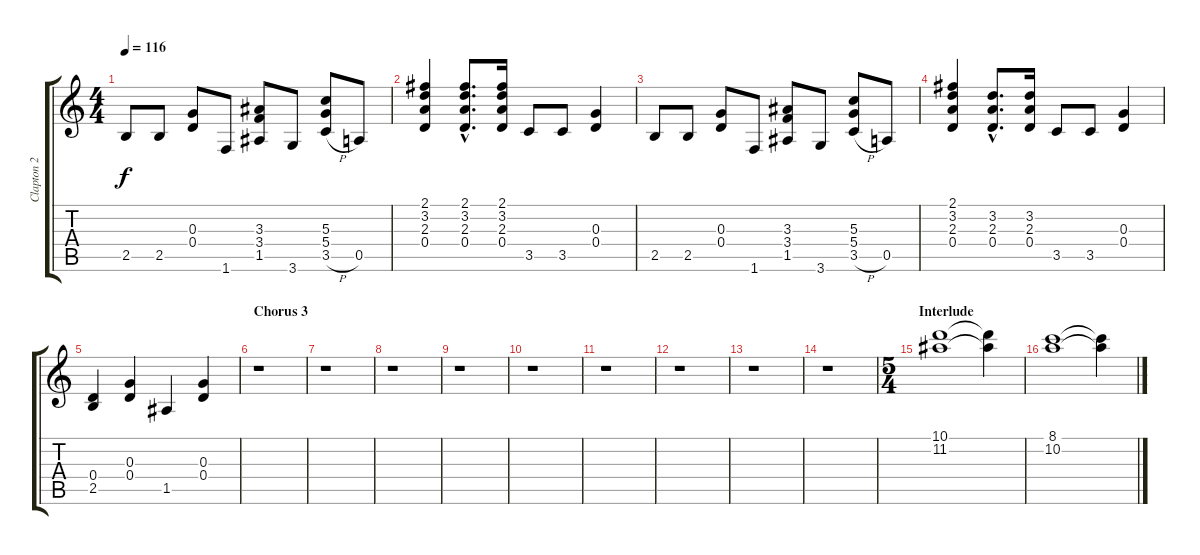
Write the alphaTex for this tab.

\track ("Clapton 2" "Clapton 2") {instrument overdrivenguitar}
\staff {score tabs}
\tuning (E4 B3 G3 D3 A2 E2) {hide}
\ts (4 4)
\tempo 116
\clef g2
\ks c
2.5.8{dy f} 2.5.8 (0.3 0.4).8 1.6.8 (3.3 3.4 1.5).8 3.6.8 (5.3 5.4 3.5{h}).8 0.5.8 |
(2.1 3.2 2.3 0.4).4 (2.1{hac} 3.2{hac} 2.3{hac} 0.4{hac}).8{d} (2.1 3.2 2.3 0.4).16 3.5.8 3.5.8 (0.3 0.4).4 |
2.5.8 2.5.8 (0.3 0.4).8 1.6.8 (3.3 3.4 1.5).8 3.6.8 (5.3 5.4 3.5{h}).8 0.5.8 |
(2.1 3.2 2.3 0.4).4 (3.2{hac} 2.3{hac} 0.4{hac}).8{d} (3.2 2.3 0.4).16 3.5.8 3.5.8 (0.3 0.4).4 |
(0.4 2.5).4 (0.3 0.4).4 1.5.4 (0.3 0.4).4 |
\section ("" "Chorus 3")
r.1 |
r.1 |
r.1 |
r.1 |
r.1 |
r.1 |
r.1 |
r.1 |
r.1 |
\ts (5 4)
\section ("" "Interlude")
(10.1 11.2).1 (10.1{t} 11.2{t}).4 |
(8.1 10.2).1 (8.1{t} 10.2{t}).4
